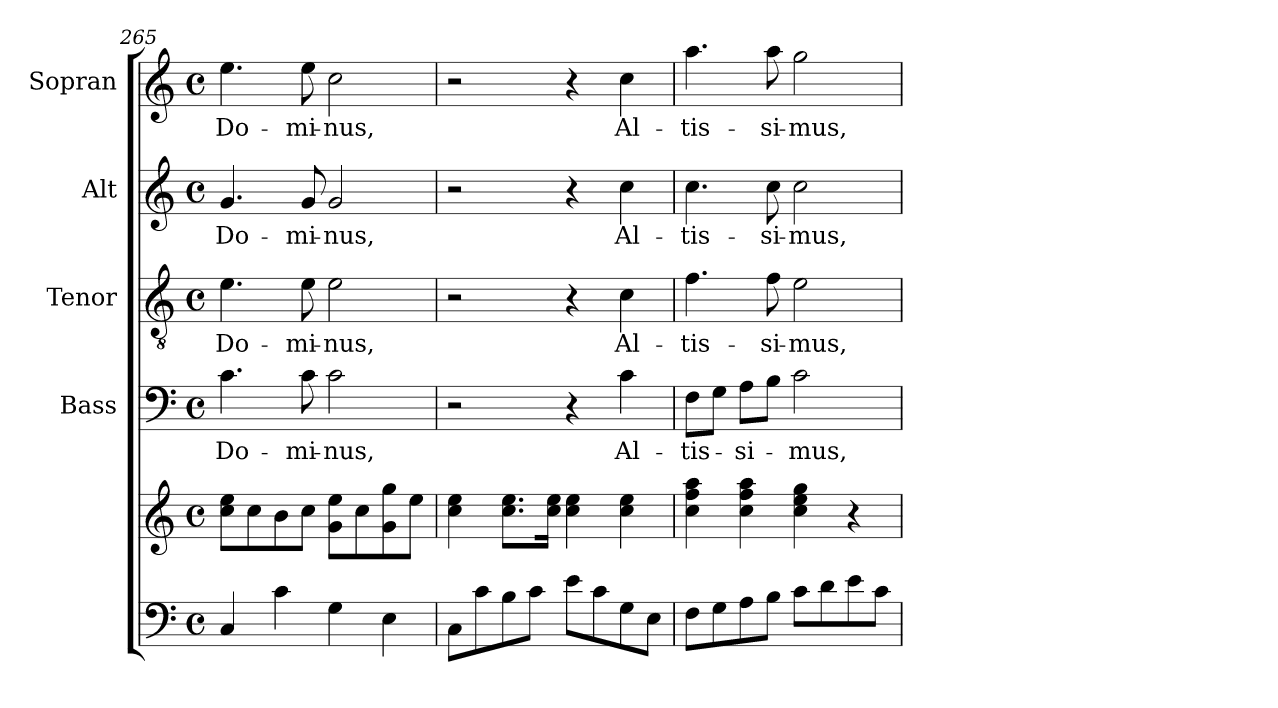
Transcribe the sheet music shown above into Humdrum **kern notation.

**kern	**kern	**kern	**text	**kern	**text	**kern	**text	**kern	**text
*part5	*part5	*part4	*part4	*part3	*part3	*part2	*part2	*part1	*part1
*staff6	*staff5	*staff4	*staff4	*staff3	*staff3	*staff2	*staff2	*staff1	*staff1
*	*	*I"Bass	*	*I"Tenor	*	*I"Alt	*	*I"Sopran	*
*	*	*I'B.	*	*I'T.	*	*I'A.	*	*I'S.	*
*clefF4	*clefG2	*clefF4	*	*clefGv2	*	*clefG2	*	*clefG2	*
*k[]	*k[]	*k[]	*	*k[]	*	*k[]	*	*k[]	*
*C:	*C:	*C:	*	*C:	*	*C:	*	*C:	*
*M4/4	*M4/4	*M4/4	*	*M4/4	*	*M4/4	*	*M4/4	*
*met(c)	*met(c)	*met(c)	*	*met(c)	*	*met(c)	*	*met(c)	*
=265	=265	=265	=265	=265	=265	=265	=265	=265	=265
!	!	!	!LO:LY:b	!	!LO:LY:b	!	!LO:LY:b	!	!LO:LY:b
4C/	8cc\ 8ee\L	4.c\	Do-	4.e\	Do-	4.g/	Do-	4.ee\	Do-
.	8cc\	.	.	.	.	.	.	.	.
4c\	8b\	.	.	.	.	.	.	.	.
!	!	!	!LO:LY:b	!	!LO:LY:b	!	!LO:LY:b	!	!LO:LY:b
.	8cc\J	8c\	-mi-	8e\	-mi-	8g/	-mi-	8ee\	-mi-
!	!	!	!LO:LY:b	!	!LO:LY:b	!	!LO:LY:b	!	!LO:LY:b
4G\	8g\ 8ee\L	2c\	-nus,	2e\	-nus,	2g/	-nus,	2cc\	-nus,
.	8cc\	.	.	.	.	.	.	.	.
4E\	8g\ 8gg\	.	.	.	.	.	.	.	.
.	8ee\J	.	.	.	.	.	.	.	.
!!LO:PB:g=z
=266	=266	=266	=266	=266	=266	=266	=266	=266	=266
8C\L	4cc\ 4ee\	2r	.	2r	.	2r	.	2r	.
8c\	.	.	.	.	.	.	.	.	.
8B\	8.cc\ 8.ee\L	.	.	.	.	.	.	.	.
8c\J	.	.	.	.	.	.	.	.	.
.	16cc\ 16ee\Jk	.	.	.	.	.	.	.	.
8e\L	4cc\ 4ee\	4r	.	4r	.	4r	.	4r	.
8c\	.	.	.	.	.	.	.	.	.
!	!	!	!LO:LY:b	!	!LO:LY:b	!	!LO:LY:b	!	!LO:LY:b
8G\	4cc\ 4ee\	4c\	Al-	4c\	Al-	4cc\	Al-	4cc\	Al-
8E\J	.	.	.	.	.	.	.	.	.
=267	=267	=267	=267	=267	=267	=267	=267	=267	=267
!	!	!	!LO:LY:b	!	!LO:LY:b	!	!LO:LY:b	!	!LO:LY:b
8F\L	4cc\ 4ff\ 4aa\	8F\L	-tis-	4.f\	-tis-	4.cc\	-tis-	4.aa\	-tis-
8G\	.	8G\J	.	.	.	.	.	.	.
!	!	!	!LO:LY:b	!	!	!	!	!	!
8A\	4cc\ 4ff\ 4aa\	8A\L	-si-	.	.	.	.	.	.
!	!	!	!	!	!LO:LY:b	!	!LO:LY:b	!	!LO:LY:b
8B\J	.	8B\J	.	8f\	-si-	8cc\	-si-	8aa\	-si-
!	!	!	!LO:LY:b	!	!LO:LY:b	!	!LO:LY:b	!	!LO:LY:b
8c\L	4cc\ 4ee\ 4gg\	2c\	-mus,	2e\	-mus,	2cc\	-mus,	2gg\	-mus,
8d\	.	.	.	.	.	.	.	.	.
8e\	4r	.	.	.	.	.	.	.	.
8c\J	.	.	.	.	.	.	.	.	.
=	=	=	=	=	=	=	=	=	=
*-	*-	*-	*-	*-	*-	*-	*-	*-	*-
